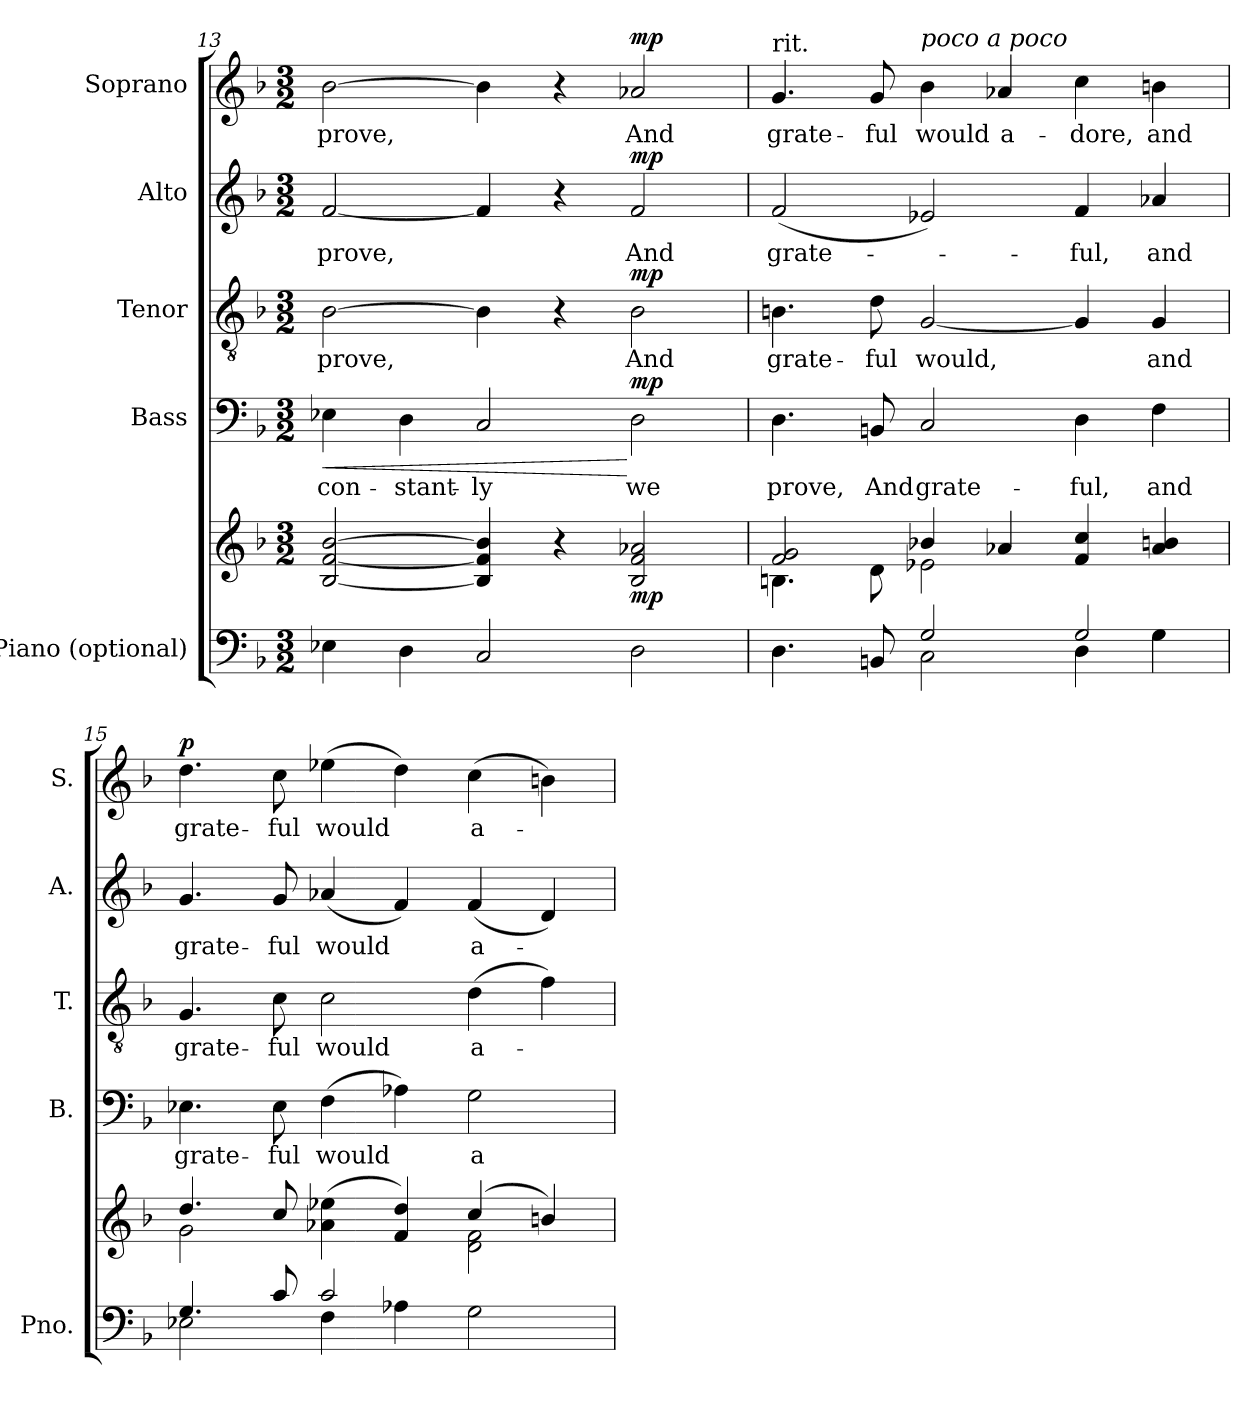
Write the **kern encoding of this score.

**kern	**kern	**dynam	**kern	**text	**dynam	**kern	**text	**dynam	**kern	**text	**dynam	**kern	**text	**dynam
*part5	*part5	*part5	*part4	*part4	*part4	*part3	*part3	*part3	*part2	*part2	*part2	*part1	*part1	*part1
*staff6	*staff5	*staff5/6	*staff4	*staff4	*staff4	*staff3	*staff3	*staff3	*staff2	*staff2	*staff2	*staff1	*staff1	*staff1
*I"Piano (optional)	*	*	*I"Bass	*	*	*I"Tenor	*	*	*I"Alto	*	*	*I"Soprano	*	*
*I'Pno.	*	*	*I'B.	*	*	*I'T.	*	*	*I'A.	*	*	*I'S.	*	*
*clefF4	*clefG2	*	*clefF4	*	*	*clefGv2	*	*	*clefG2	*	*	*clefG2	*	*
*	*	*	*	*	*	*ITrd7c12	*	*	*	*	*	*	*	*
*k[b-]	*k[b-]	*	*k[b-]	*	*	*k[b-]	*	*	*k[b-]	*	*	*k[b-]	*	*
*F:	*F:	*	*F:	*	*	*F:	*	*	*F:	*	*	*F:	*	*
*M3/2	*M3/2	*	*M3/2	*	*	*M3/2	*	*	*M3/2	*	*	*M3/2	*	*
=13	=13	=13	=13	=13	=13	=13	=13	=13	=13	=13	=13	=13	=13	=13
!	!	!	!	!LO:LY:b:color=#000000	!LO:HP:b	!	!	!	!	!	!	!	!	!
!	!	!	!	!	!	!	!LO:LY:b:color=#000000	!	!	!	!	!	!	!
!	!	!	!	!	!	!	!	!	!	!LO:LY:b:color=#000000	!	!	!	!
!	!	!	!	!	!	!	!	!	!	!	!	!	!LO:LY:b:color=#000000	!
4E-Xi\	[<2B-i/ [<2fi [>2b-i	.	4E-Xi\	con-	<	[>2BB-i\	prove,	.	[<2fi/	prove,	.	[>2b-i\	prove,	.
!	!	!	!	!LO:LY:b:color=#000000	!	!	!	!	!	!	!	!	!	!
4Di\	.	.	4Di\	-stant-	.	.	.	.	.	.	.	.	.	.
!	!	!	!	!LO:LY:b:color=#000000	!	!	!	!	!	!	!	!	!	!
2Ci/	4B-i/] 4fi] 4b-i]	.	2Ci/	-ly	.	4BB-i\]	.	.	4fi/]	.	.	4b-i\]	.	.
.	4r	.	.	.	.	4r	.	.	4r	.	.	4r	.	.
!	!	!	!	!LO:LY:b:color=#000000	!	!	!	!	!	!	!	!	!	!
!	!	!	!	!	!	!	!LO:LY:b:color=#000000	!	!	!	!	!	!	!
!	!	!	!	!	!	!	!	!	!	!LO:LY:b:color=#000000	!	!	!	!
!	!	!	!	!	!	!	!	!	!	!	!	!	!LO:LY:b:color=#000000	!
2Di\	2B-i/ 2fi 2a-Xi	mp	2Di\	we	[ mp	2BB-i\	And	mp	2fi/	And	mp	2a-Xi/	And	mp
=14	=14	=14	=14	=14	=14	=14	=14	=14	=14	=14	=14	=14	=14	=14
*^	*^	*	*	*	*	*	*	*	*	*	*	*	*	*
!	!	!	!	!	!	!LO:LY:b:color=#000000	!	!	!	!	!	!	!	!	!	!
!	!	!	!	!	!	!	!	!	!LO:LY:b:color=#000000	!	!	!	!	!	!	!
!	!	!	!	!	!	!	!	!	!	!	!	!LO:LY:b:color=#000000	!	!	!	!
!	!	!	!	!	!	!	!	!	!	!	!	!	!	!LO:TX:t=rit.	!	!
!	!	!	!	!	!	!	!	!	!	!	!	!	!	!	!LO:LY:b:color=#000000	!
4.Di\	2ryy	2fi/ 2gi	4.Bni\	.	4.Di\	prove,	.	4.BBni\	grate-	.	(2fi/	grate-	.	4.gi/	grate-	.
!	!	!	!	!	!	!LO:LY:b:color=#000000	!	!	!	!	!	!	!	!	!	!
!	!	!	!	!	!	!	!	!	!LO:LY:b:color=#000000	!	!	!	!	!	!	!
!	!	!	!	!	!	!	!	!	!	!	!	!	!	!	!LO:LY:b:color=#000000	!
8BBni/	.	.	8di\	.	8BBni/	And	.	8Di\	-ful	.	.	.	.	8gi/	-ful	.
!	!	!	!	!	!	!LO:LY:b:color=#000000	!	!	!	!	!	!	!	!	!	!
!	!	!	!	!	!	!	!	!	!LO:LY:b:color=#000000	!	!	!	!	!	!	!
!	!	!	!	!	!	!	!	!	!	!	!	!	!	!LO:TX:a:i:t=poco a poco	!	!
!	!	!	!	!	!	!	!	!	!	!	!	!	!	!	!LO:LY:b:color=#000000	!
2Gi/	2Ci\	4b-Xi/	2e-Xi\	.	2Ci/	grate-	.	[<2GGi/	would,	.	2e-Xi/)	.	.	4b-i\	would	.
!	!	!	!	!	!	!	!	!	!	!	!	!	!	!	!LO:LY:b:color=#000000	!
.	.	4a-Xi/	.	.	.	.	.	.	.	.	.	.	.	4a-Xi/	a-	.
!	!	!	!	!	!	!LO:LY:b:color=#000000	!	!	!	!	!	!	!	!	!	!
!	!	!	!	!	!	!	!	!	!	!	!	!LO:LY:b:color=#000000	!	!	!	!
!	!	!	!	!	!	!	!	!	!	!	!	!	!	!	!LO:LY:b:color=#000000	!
2Gi/	4Di\	4fi/ 4cci	2ryy	.	4Di\	-ful,	.	4GGi/]	.	.	4fi/	-ful,	.	4cci\	-dore,	.
!	!	!	!	!	!	!LO:LY:b:color=#000000	!	!	!	!	!	!	!	!	!	!
!	!	!	!	!	!	!	!	!	!LO:LY:b:color=#000000	!	!	!	!	!	!	!
!	!	!	!	!	!	!	!	!	!	!	!	!LO:LY:b:color=#000000	!	!	!	!
!	!	!	!	!	!	!	!	!	!	!	!	!	!	!	!LO:LY:b:color=#000000	!
.	4Gi\	4a-i/ 4bni	.	.	4Fi\	and	.	4GGi/	and	.	4a-Xi/	and	.	4bni\	and	.
!!LO:LB:g=z
=15	=15	=15	=15	=15	=15	=15	=15	=15	=15	=15	=15	=15	=15	=15	=15	=15
!	!	!	!	!	!	!LO:LY:b:color=#000000	!	!	!	!	!	!	!	!	!	!
!	!	!	!	!	!	!	!	!	!LO:LY:b:color=#000000	!	!	!	!	!	!	!
!	!	!	!	!	!	!	!	!	!	!	!	!LO:LY:b:color=#000000	!	!	!	!
!	!	!	!	!	!	!	!	!	!	!	!	!	!	!	!LO:LY:b:color=#000000	!
4.Gi/	2E-Xi\	4.ddi/	2gi\	.	4.E-Xi\	grate-	.	4.GGi/	grate-	.	4.gi/	grate-	.	4.ddi\	grate-	p
!	!	!	!	!	!	!LO:LY:b:color=#000000	!	!	!	!	!	!	!	!	!	!
!	!	!	!	!	!	!	!	!	!LO:LY:b:color=#000000	!	!	!	!	!	!	!
!	!	!	!	!	!	!	!	!	!	!	!	!LO:LY:b:color=#000000	!	!	!	!
!	!	!	!	!	!	!	!	!	!	!	!	!	!	!	!LO:LY:b:color=#000000	!
8ci/	.	8cci/	.	.	8E-i\	-ful	.	8Ci\	-ful	.	8gi/	-ful	.	8cci\	-ful	.
!	!	!	!	!	!	!LO:LY:b:color=#000000	!	!	!	!	!	!	!	!	!	!
!	!	!	!	!	!	!	!	!	!LO:LY:b:color=#000000	!	!	!	!	!	!	!
!	!	!	!	!	!	!	!	!	!	!	!	!LO:LY:b:color=#000000	!	!	!	!
!	!	!	!	!	!	!	!	!	!	!	!	!	!	!	!LO:LY:b:color=#000000	!
2ci/	4Fi\	(4a-Xi\ 4ee-Xi	2ryy	.	(4Fi\	would	.	2Ci\	would	.	(4a-Xi/	would	.	(4ee-Xi\	would	.
.	4A-Xi\	4fi/ 4ddi)	.	.	4A-Xi\)	.	.	.	.	.	4fi/)	.	.	4ddi\)	.	.
!	!	!	!	!	!	!LO:LY:b:color=#000000	!	!	!	!	!	!	!	!	!	!
!	!	!	!	!	!	!	!	!	!LO:LY:b:color=#000000	!	!	!	!	!	!	!
!	!	!	!	!	!	!	!	!	!	!	!	!LO:LY:b:color=#000000	!	!	!	!
!	!	!	!	!	!	!	!	!	!	!	!	!	!	!	!LO:LY:b:color=#000000	!
2ryy	2Gi\	(4cci/	2di\ 2fi	.	2Gi\	a-	.	(4Di\	a-	.	(4fi/	a-	.	(4cci\	a-	.
.	.	4bni/)	.	.	.	.	.	4Fi\)	.	.	4di/)	.	.	4bni\)	.	.
*v	*v	*	*	*	*	*	*	*	*	*	*	*	*	*	*	*
*	*v	*v	*	*	*	*	*	*	*	*	*	*	*	*	*
=	=	=	=	=	=	=	=	=	=	=	=	=	=	=
*-	*-	*-	*-	*-	*-	*-	*-	*-	*-	*-	*-	*-	*-	*-
